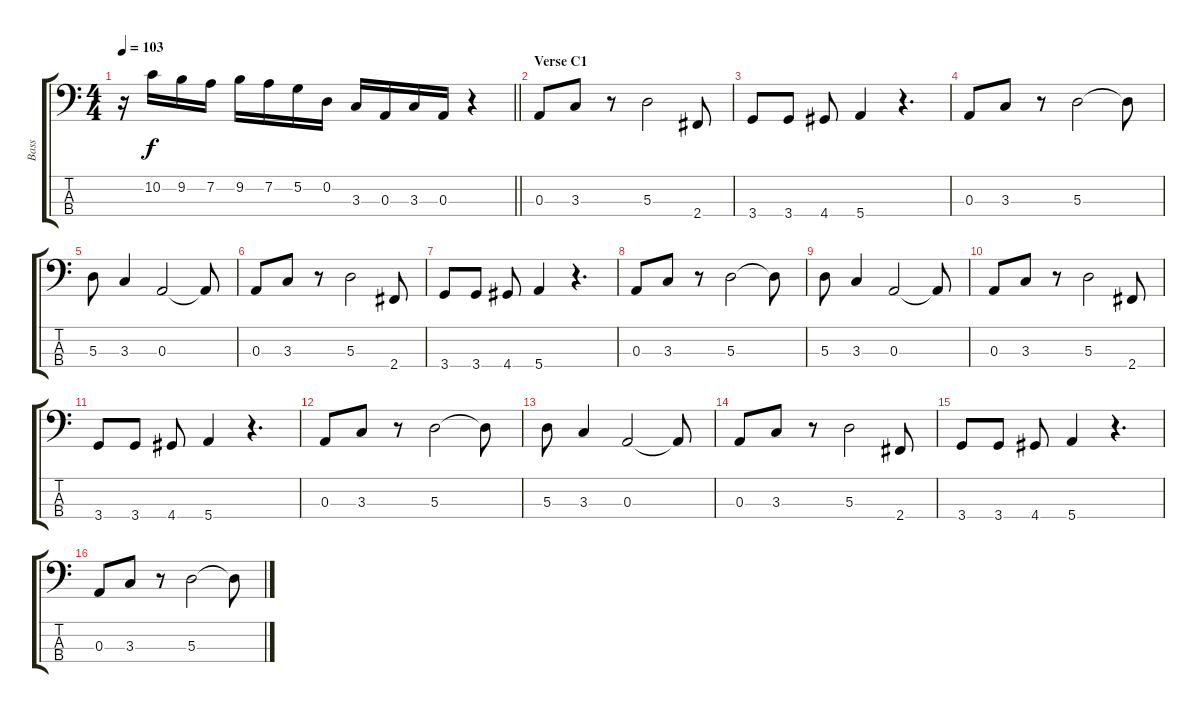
\track ("Bass" "Bass") {instrument electricbassfinger}
\staff {score tabs}
\tuning (G2 D2 A1 E1) {hide}
\ts (4 4)
\tempo 103
\clef f4
\barLineRight lightlight
\ks c
r.16{dy f} 10.2.16 9.2.16 7.2.16 9.2.16 7.2.16 5.2.16 0.2.16 3.3.16 0.3.16 3.3.16 0.3.16 r.4 |
\section ("" "Verse C1")
0.3.8 3.3.8 r.8 5.3.2 2.4.8 |
3.4.8 3.4.8 4.4.8 5.4.4 r.4{d} |
0.3.8 3.3.8 r.8 5.3.2 5.3{t}.8 |
5.3.8 3.3.4 0.3.2 0.3{t}.8 |
0.3.8 3.3.8 r.8 5.3.2 2.4.8 |
3.4.8 3.4.8 4.4.8 5.4.4 r.4{d} |
0.3.8 3.3.8 r.8 5.3.2 5.3{t}.8 |
5.3.8 3.3.4 0.3.2 0.3{t}.8 |
0.3.8 3.3.8 r.8 5.3.2 2.4.8 |
3.4.8 3.4.8 4.4.8 5.4.4 r.4{d} |
0.3.8 3.3.8 r.8 5.3.2 5.3{t}.8 |
5.3.8 3.3.4 0.3.2 0.3{t}.8 |
0.3.8 3.3.8 r.8 5.3.2 2.4.8 |
3.4.8 3.4.8 4.4.8 5.4.4 r.4{d} |
0.3.8 3.3.8 r.8 5.3.2 5.3{t}.8
